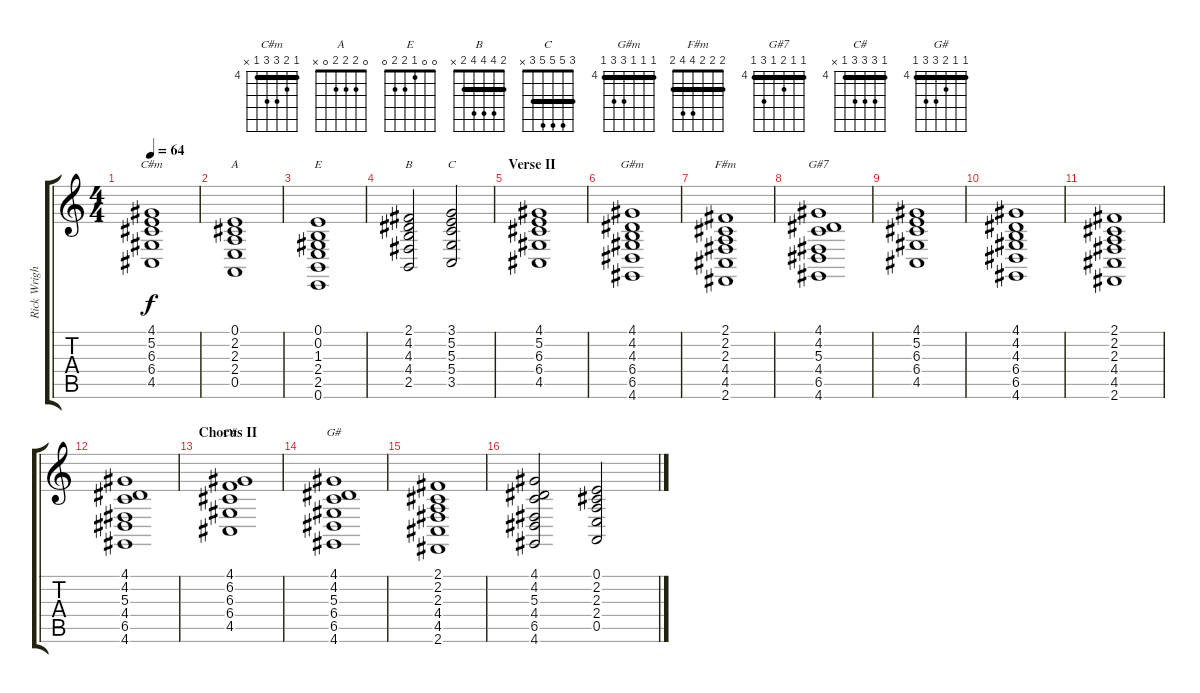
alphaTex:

\track ("Rick Wright" "Rick Wrigh") {instrument stringensemble1}
\staff {score tabs}
\tuning (E4 B3 G3 D3 A2 E2) {hide}
\chord ("C#m" 4 5 6 6 4 x) {firstfret 4 barre 4}
\chord ("A" 0 2 2 2 0 x)
\chord ("E" 0 0 1 2 2 0)
\chord ("B" 2 4 4 4 2 x) {barre 2}
\chord ("C" 3 5 5 5 3 x) {barre 3}
\chord ("G#m" 4 4 4 6 6 4) {firstfret 4 barre 4}
\chord ("F#m" 2 2 2 4 4 2) {barre 2}
\chord ("G#7" 4 4 5 4 6 4) {firstfret 4 barre 4}
\chord ("C#" 4 6 6 6 4 x) {firstfret 4 barre 4}
\chord ("G#" 4 4 5 6 6 4) {firstfret 4 barre 4}
\ts (4 4)
\tempo 64
\clef g2
\ks c
(4.1 5.2 6.3 6.4 4.5).1{ch "C#m" dy f} |
(0.1 2.2 2.3 2.4 0.5).1{ch "A"} |
(0.1 0.2 1.3 2.4 2.5 0.6).1{ch "E"} |
(2.1 4.2 4.3 4.4 2.5).2{ch "B"} (3.1 5.2 5.3 5.4 3.5).2{ch "C"} |
\section ("" "Verse II")
(4.1 5.2 6.3 6.4 4.5).1 |
(4.1 4.2 4.3 6.4 6.5 4.6).1{ch "G#m"} |
(2.1 2.2 2.3 4.4 4.5 2.6).1{ch "F#m"} |
(4.1 4.2 5.3 4.4 6.5 4.6).1{ch "G#7"} |
(4.1 5.2 6.3 6.4 4.5).1 |
(4.1 4.2 4.3 6.4 6.5 4.6).1 |
(2.1 2.2 2.3 4.4 4.5 2.6).1 |
(4.1 4.2 5.3 4.4 6.5 4.6).1 |
\section ("" "Chorus II")
(4.1 6.2 6.3 6.4 4.5).1{ch "C#"} |
(4.1 4.2 5.3 6.4 6.5 4.6).1{ch "G#"} |
(2.1 2.2 2.3 4.4 4.5 2.6).1 |
(4.1 4.2 5.3 4.4 6.5 4.6).2 (0.1 2.2 2.3 2.4 0.5).2
